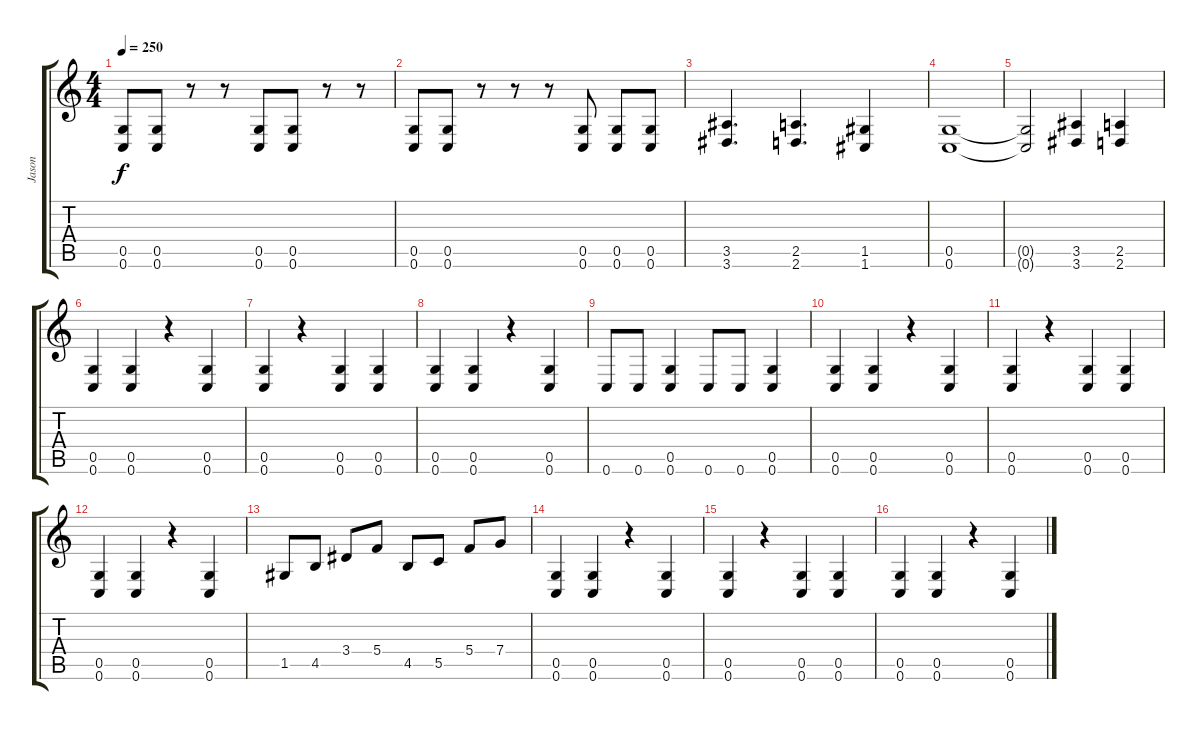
\track ("Jason" "Jason") {instrument distortionguitar}
\staff {score tabs}
\tuning (D4 A3 F3 C3 G2 C2) {hide}
\ts (4 4)
\tempo 250
\clef g2
\ks c
(0.5 0.6).8{dy f} (0.5 0.6).8 r.8 r.8 (0.5 0.6).8 (0.5 0.6).8 r.8 r.8 |
(0.5 0.6).8 (0.5 0.6).8 r.8 r.8 r.8 (0.5 0.6).8 (0.5 0.6).8 (0.5 0.6).8 |
(3.5 3.6).4{d} (2.5 2.6).4{d} (1.5 1.6).4 |
(0.5 0.6).1 |
(0.5{t} 0.6{t}).2 (3.5 3.6).4 (2.5 2.6).4 |
(0.5 0.6).4 (0.5 0.6).4 r.4 (0.5 0.6).4 |
(0.5 0.6).4 r.4 (0.5 0.6).4 (0.5 0.6).4 |
(0.5 0.6).4 (0.5 0.6).4 r.4 (0.5 0.6).4 |
0.6.8 0.6.8 (0.5 0.6).4 0.6.8 0.6.8 (0.5 0.6).4 |
(0.5 0.6).4 (0.5 0.6).4 r.4 (0.5 0.6).4 |
(0.5 0.6).4 r.4 (0.5 0.6).4 (0.5 0.6).4 |
(0.5 0.6).4 (0.5 0.6).4 r.4 (0.5 0.6).4 |
1.5.8 4.5.8 3.4.8 5.4.8 4.5.8 5.5.8 5.4.8 7.4.8 |
(0.5 0.6).4 (0.5 0.6).4 r.4 (0.5 0.6).4 |
(0.5 0.6).4 r.4 (0.5 0.6).4 (0.5 0.6).4 |
(0.5 0.6).4 (0.5 0.6).4 r.4 (0.5 0.6).4
